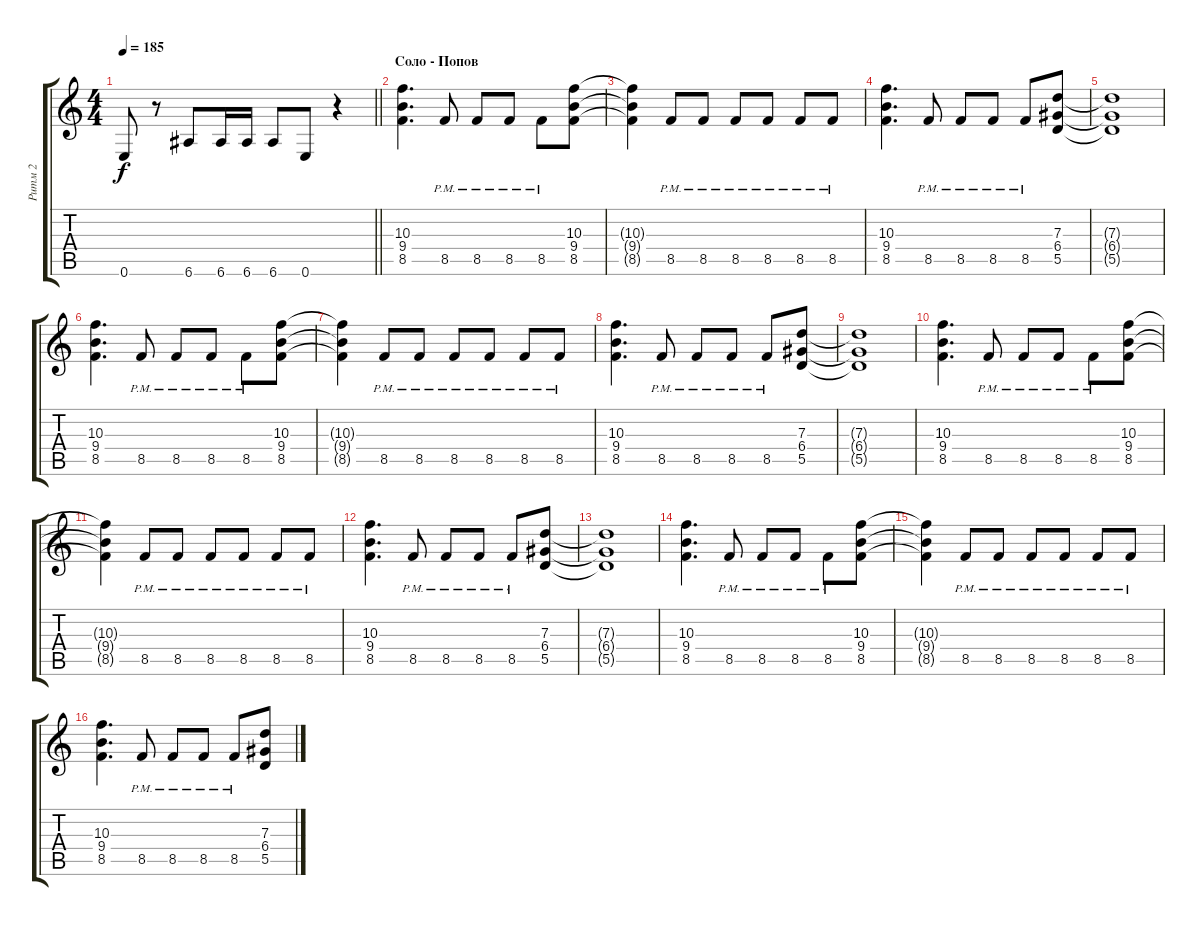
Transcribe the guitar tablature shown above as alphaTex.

\track ("Ритм 2" "Ритм 2") {instrument distortionguitar}
\staff {score tabs}
\tuning (E4 B3 G3 D3 A2 E2) {hide}
\ts (4 4)
\tempo 185
\clef g2
\barLineRight lightlight
\ks c
0.6.8{dy f} r.8 6.6.8 6.6.16 6.6.16 6.6.8 0.6.8 r.4 |
\section ("" "Соло - Попов")
(10.3 9.4 8.5).4{d} 8.5{pm}.8 8.5{pm}.8 8.5{pm}.8 8.5{pm}.8 (10.3 9.4 8.5).8 |
(10.3{t} 9.4{t} 8.5{t}).4 8.5{pm}.8 8.5{pm}.8 8.5{pm}.8 8.5{pm}.8 8.5{pm}.8 8.5{pm}.8 |
(10.3 9.4 8.5).4{d} 8.5{pm}.8 8.5{pm}.8 8.5{pm}.8 8.5{pm}.8 (7.3 6.4 5.5).8 |
(7.3{t} 6.4{t} 5.5{t}).1 |
(10.3 9.4 8.5).4{d} 8.5{pm}.8 8.5{pm}.8 8.5{pm}.8 8.5{pm}.8 (10.3 9.4 8.5).8 |
(10.3{t} 9.4{t} 8.5{t}).4 8.5{pm}.8 8.5{pm}.8 8.5{pm}.8 8.5{pm}.8 8.5{pm}.8 8.5{pm}.8 |
(10.3 9.4 8.5).4{d} 8.5{pm}.8 8.5{pm}.8 8.5{pm}.8 8.5{pm}.8 (7.3 6.4 5.5).8 |
(7.3{t} 6.4{t} 5.5{t}).1 |
(10.3 9.4 8.5).4{d} 8.5{pm}.8 8.5{pm}.8 8.5{pm}.8 8.5{pm}.8 (10.3 9.4 8.5).8 |
(10.3{t} 9.4{t} 8.5{t}).4 8.5{pm}.8 8.5{pm}.8 8.5{pm}.8 8.5{pm}.8 8.5{pm}.8 8.5{pm}.8 |
(10.3 9.4 8.5).4{d} 8.5{pm}.8 8.5{pm}.8 8.5{pm}.8 8.5{pm}.8 (7.3 6.4 5.5).8 |
(7.3{t} 6.4{t} 5.5{t}).1 |
(10.3 9.4 8.5).4{d} 8.5{pm}.8 8.5{pm}.8 8.5{pm}.8 8.5{pm}.8 (10.3 9.4 8.5).8 |
(10.3{t} 9.4{t} 8.5{t}).4 8.5{pm}.8 8.5{pm}.8 8.5{pm}.8 8.5{pm}.8 8.5{pm}.8 8.5{pm}.8 |
(10.3 9.4 8.5).4{d} 8.5{pm}.8 8.5{pm}.8 8.5{pm}.8 8.5{pm}.8 (7.3 6.4 5.5).8
